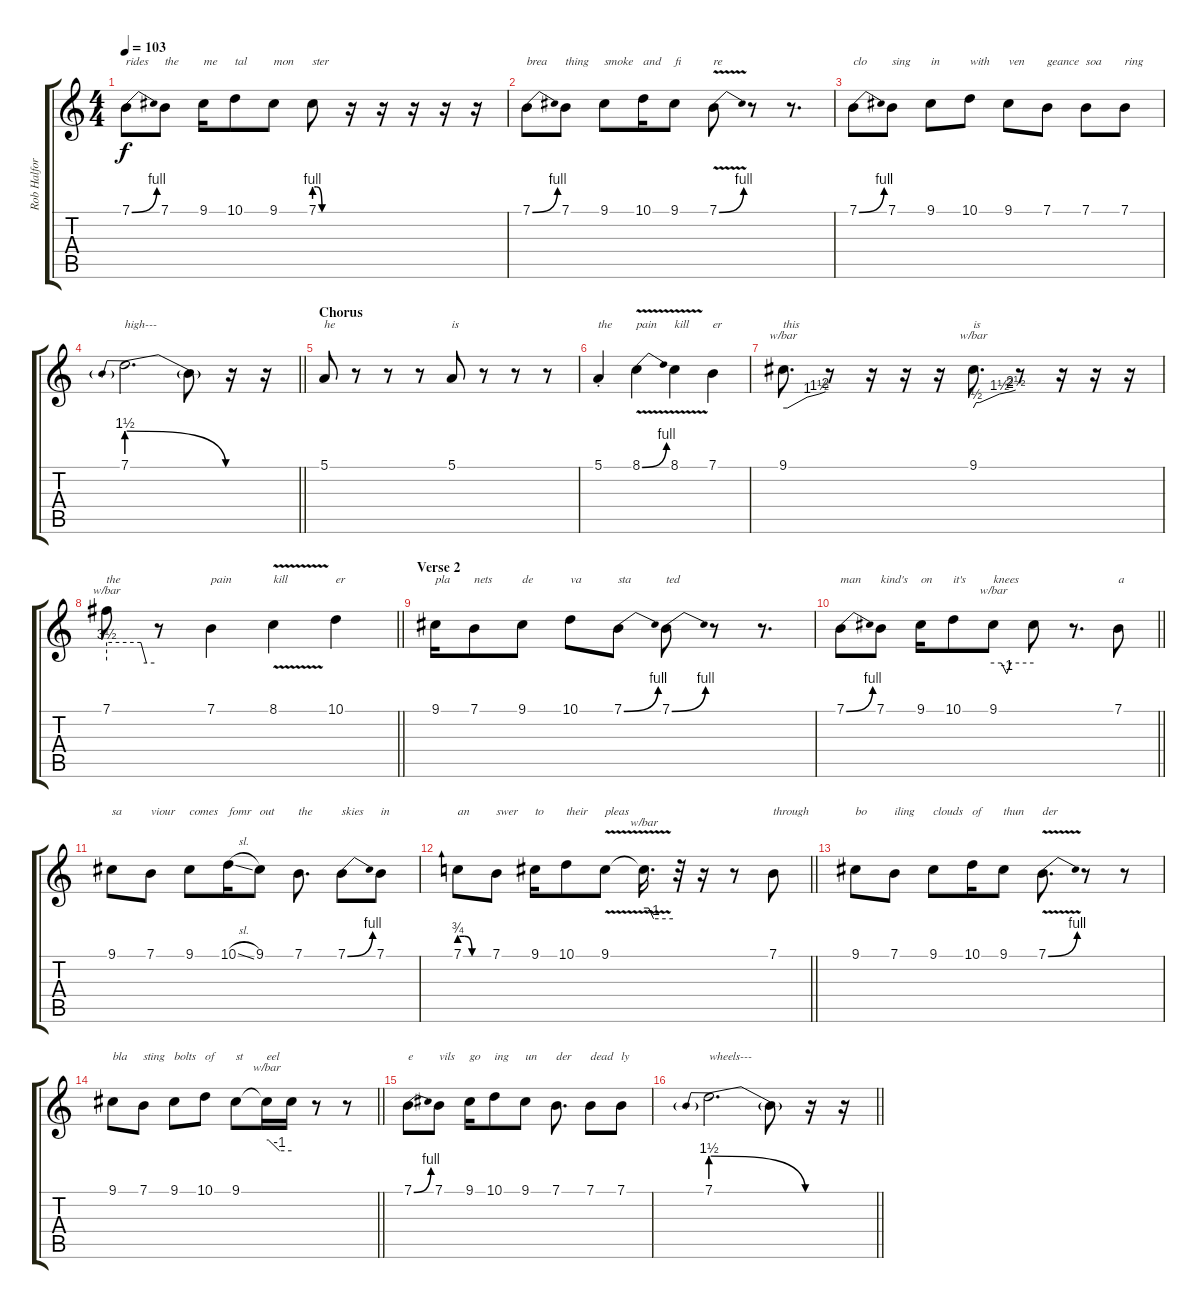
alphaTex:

\track ("Rob Halford" "Rob Halfor") {instrument violin}
\staff {score tabs}
\tuning (E4 B3 G3 D3 A2 E2) {hide}
\ts (4 4)
\tempo 103
\clef g2
\ks c
7.1{be (bend 0 0 60 4)}.8{txt "rides" dy f} 7.1.8{txt "the"} 9.1.16{txt "me"} 10.1.8{txt "tal"} 9.1.8{txt "mon"} 7.1{be (custom 0 4 5 4 17 0 60 0)}.8{txt "ster"} r.16 r.16 r.16 r.16 r.16 |
7.1{be (bend 0 0 60 4)}.8{txt "brea"} 7.1.8{txt "thing"} 9.1.8{txt "smoke"} 10.1.16{txt "and"} 9.1.8{txt "fi"} 7.1{be (bend 0 0 60 4) v}.8{txt "re"} r.8 r.8{d} |
7.1{be (bend 0 0 60 4)}.8{txt "clo"} 7.1.8{txt "sing"} 9.1.8{txt "in"} 10.1.8{txt "with"} 9.1.8{txt "ven"} 7.1.8{txt "geance"} 7.1.8{txt "soa"} 7.1.8{txt "ring"} |
\barLineRight lightlight
7.1{be (prebendrelease 0 6 60 0)}.2{d txt "high---"} 7.1{t}.8 r.16 r.16 |
\section ("" "Chorus")
5.1.8{txt "he"} r.8 r.8 r.8 5.1.8{txt "is"} r.8 r.8 r.8 |
5.1{st}.4{txt "the"} 8.1{be (bend 0 0 60 4) v}.4{txt "pain"} 8.1{v}.4{txt "kill"} 7.1.4{txt "er"} |
9.1.8{d tbe (custom default 0 0 6 0 34 4 51 6 60 8) txt "this"} r.8 r.16 r.16 r.16 9.1.8{d tbe (custom default 0 0 4 2 9 2 37 6 52 8 60 10) txt "is"} r.8 r.16 r.16 r.16 |
\barLineRight lightlight
7.1.8{tbe (custom default 0 14 43 14 50 0 60 0) txt "the"} r.8 7.1.4{txt "pain"} 8.1{v}.4{txt "kill"} 10.1.4{txt "er"} |
\section ("" "Verse 2")
9.1.16{txt "pla"} 7.1.8{txt "nets"} 9.1.8{txt "de"} 10.1.8{txt "va"} 7.1{be (bend 0 0 60 4)}.8{txt "sta"} 7.1{be (bend 0 0 60 4)}.8{txt "ted"} r.8 r.8{d} |
\barLineRight lightlight
7.1{be (bend 0 0 60 4)}.8{txt "man"} 7.1.8{txt "kind's"} 9.1.16{txt "on"} 10.1.8{txt "it's"} 9.1.8{tbe (custom default 0 0 12 0 20 -4 26 0 60 0) txt "knees"} 9.1{t}.8 r.8{d} 7.1.8{txt "a"} |
9.1.8{txt "sa"} 7.1.8{txt "viour"} 9.1.8{txt "comes"} 10.1{sl}.16{txt "fomr"} 9.1.8{txt "out"} 7.1.8{d txt "the"} 7.1{be (bend 0 0 60 4)}.8{txt "skies"} 7.1.8{txt "in"} |
\barLineRight lightlight
7.1{be (custom 0 3 10 3 26 0 60 0)}.8{txt "an"} 7.1.8{txt "swer"} 9.1.16{txt "to"} 10.1.8{txt "their"} 9.1{v}.8{txt "pleas"} 9.1{t}.16{d tbe (custom default 0 0 10 0 20 -4 60 -4)} r.32 r.16 r.8 7.1.8{txt "through"} |
9.1.8{txt "bo"} 7.1.8{txt "iling"} 9.1.8{txt "clouds"} 10.1.16{txt "of"} 9.1.8{txt "thun"} 7.1{be (bend 0 0 60 4) v}.8{d txt "der"} r.8 r.8 |
\barLineRight lightlight
9.1.8{txt "bla"} 7.1.8{txt "sting"} 9.1.8{txt "bolts"} 10.1.8{txt "of"} 9.1.8{txt "st"} 9.1{t}.16{tbe (custom default 0 0 4 0 31 -4 60 -4) txt "eel"} 9.1{t}.16 r.8 r.8 |
7.1{be (bend 0 0 60 4)}.8{txt "e"} 7.1.8{txt "vils"} 9.1.16{txt "go"} 10.1.8{txt "ing"} 9.1.8{txt "un"} 7.1.8{d txt "der"} 7.1.8{txt "dead"} 7.1.8{txt "ly"} |
\barLineRight lightlight
7.1{be (prebendrelease 0 6 60 0)}.2{d txt "wheels---"} 7.1{t}.8 r.16 r.16
